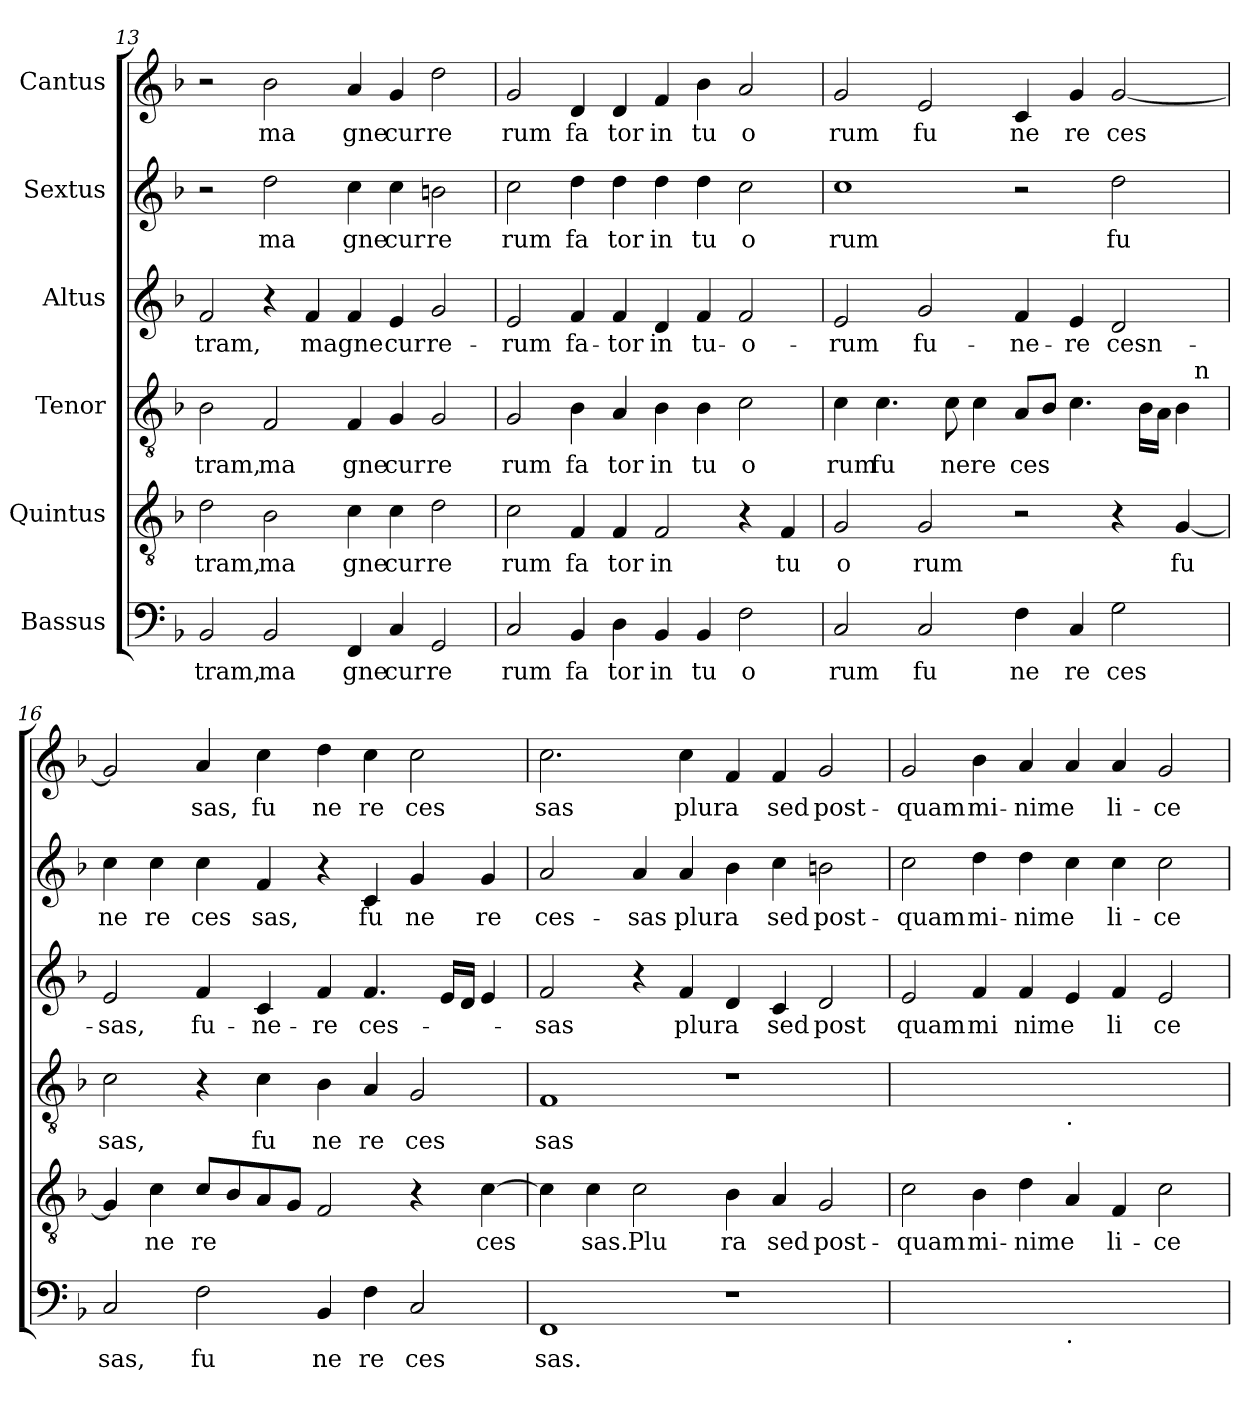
**kern	**text	**kern	**text	**kern	**text	**kern	**text	**kern	**text	**kern	**text
*part6	*part6	*part5	*part5	*part4	*part4	*part3	*part3	*part2	*part2	*part1	*part1
*staff6	*staff6	*staff5	*staff5	*staff4	*staff4	*staff3	*staff3	*staff2	*staff2	*staff1	*staff1
*I"Bassus	*	*I"Quintus	*	*I"Tenor	*	*I"Altus	*	*I"Sextus	*	*I"Cantus	*
!!LO:PB:g=z
*clefF4	*	*clefGv2	*	*clefGv2	*	*clefG2	*	*clefG2	*	*clefG2	*
*k[b-]	*	*k[b-]	*	*k[b-]	*	*k[b-]	*	*k[b-]	*	*k[b-]	*
*F:	*	*F:	*	*F:	*	*F:	*	*F:	*	*F:	*
=13	=13	=13	=13	=13	=13	=13	=13	=13	=13	=13	=13
!	!LO:LY:b	!	!LO:LY:b	!	!LO:LY:b	!	!LO:LY:b	!	!	!	!
2BB-/	tram,	2d\	tram,	2B-\	-tram,	2f/	tram,	2r	.	2r	.
!	!LO:LY:b	!	!LO:LY:b	!	!LO:LY:b	!	!	!	!LO:LY:b	!	!LO:LY:b
2BB-/	ma	2B-\	ma	2F/	ma	4r	.	2dd\	ma	2b-\	ma
!	!	!	!	!	!	!	!LO:LY:b	!	!	!	!
.	.	.	.	.	.	4f/	magne	.	.	.	.
!	!LO:LY:b	!	!LO:LY:b	!	!LO:LY:b	!	!	!	!LO:LY:b	!	!LO:LY:b
4FF/	gne	4c\	gne	4F/	gne	4f/	.	4cc\	gne	4a/	gne
!	!LO:LY:b	!	!LO:LY:b	!	!LO:LY:b	!	!LO:LY:b	!	!LO:LY:b	!	!LO:LY:b
4C/	cur	4c\	cur	4G/	cur	4e/	cur	4cc\	cur	4g/	cur
!	!LO:LY:b	!	!LO:LY:b	!	!LO:LY:b	!	!LO:LY:b	!	!LO:LY:b	!	!LO:LY:b
2GG/	re	2d\	re	2G/	re	2g/	re-	2bn\	re	2dd\	re
=14	=14	=14	=14	=14	=14	=14	=14	=14	=14	=14	=14
!	!LO:LY:b	!	!LO:LY:b	!	!LO:LY:b	!	!LO:LY:b	!	!LO:LY:b	!	!LO:LY:b
2C/	rum	2c\	rum	2G/	rum	2e/	-rum	2cc\	rum	2g/	rum
!	!LO:LY:b	!	!LO:LY:b	!	!LO:LY:b	!	!LO:LY:b	!	!LO:LY:b	!	!LO:LY:b
4BB-/	fa	4F/	fa	4B-\	fa	4f/	fa-	4dd\	fa	4d/	fa
!	!LO:LY:b	!	!LO:LY:b	!	!LO:LY:b	!	!LO:LY:b	!	!LO:LY:b	!	!LO:LY:b
4D\	tor	4F/	tor	4A/	tor	4f/	-tor	4dd\	tor	4d/	tor
!	!LO:LY:b	!	!LO:LY:b	!	!LO:LY:b	!	!LO:LY:b	!	!LO:LY:b	!	!LO:LY:b
4BB-/	in	2F/	in	4B-\	in	4d/	in	4dd\	in	4f/	in
!	!LO:LY:b	!	!	!	!LO:LY:b	!	!LO:LY:b	!	!LO:LY:b	!	!LO:LY:b
4BB-/	tu	.	.	4B-\	tu	4f/	tu-	4dd\	tu	4b-\	tu
!	!LO:LY:b	!	!	!	!LO:LY:b	!	!LO:LY:b	!	!LO:LY:b	!	!LO:LY:b
2F\	o	4r	.	2c\	o	2f/	-o-	2cc\	o	2a/	o
!	!	!	!LO:LY:b	!	!	!	!	!	!	!	!
.	.	4F/	tu	.	.	.	.	.	.	.	.
=15	=15	=15	=15	=15	=15	=15	=15	=15	=15	=15	=15
!	!LO:LY:b	!	!LO:LY:b	!	!LO:LY:b	!	!LO:LY:b	!	!LO:LY:b	!	!LO:LY:b
*	*	*	*	*^	*	*	*	*	*	*	*
2C/	rum	2G/	o	4c\	1ryy	rum	2e/	-rum	1cc	rum	2g/	rum
!	!	!	!	!	!	!LO:LY:b	!	!	!	!	!	!
.	.	.	.	4.c\	.	fu	.	.	.	.	.	.
!	!LO:LY:b	!	!LO:LY:b	!	!	!	!	!LO:LY:b	!	!	!	!LO:LY:b
2C/	fu	2G/	rum	.	.	.	2g/	fu-	.	.	2e/	fu
!	!	!	!	!	!	!LO:LY:b	!	!	!	!	!	!
.	.	.	.	8c\	.	nere	.	.	.	.	.	.
.	.	.	.	4c\	.	.	.	.	.	.	.	.
!	!LO:LY:b	!	!	!	!	!LO:LY:b	!	!LO:LY:b	!	!	!	!LO:LY:b
4F\	ne	2r	.	8A/L	2ryy	ces	4f/	-ne-	2r	.	4c/	ne
.	.	.	.	8B-/J	.	.	.	.	.	.	.	.
!	!LO:LY:b	!	!	!	!	!	!	!LO:LY:b	!	!	!	!LO:LY:b
4C/	re	.	.	4.c\	.	.	4e/	-re	.	.	4g/	re
!	!LO:LY:b	!	!	!	!	!	!	!LO:LY:b	!	!LO:LY:b	!	!LO:LY:b
2G\	ces	4r	.	.	4ryy	.	2d/	cesn-	2dd\	fu	[<2g/	ces
.	.	.	.	16B-\LL	.	.	.	.	.	.	.	.
.	.	.	.	16A\JJ	.	.	.	.	.	.	.	.
!	!	!	!LO:LY:b	!	!	!	!	!	!	!	!	!
.	.	[<4G/	fu	4B-\	16ryy	.	.	.	.	.	.	.
!	!	!	!	!	!LO:TX:a:t=n	!	!	!	!	!	!	!
.	.	.	.	.	8.ryy	.	.	.	.	.	.	.
=16	=16	=16	=16	=16	=16	=16	=16	=16	=16	=16	=16	=16
!	!LO:LY:b	!	!	!	!	!LO:LY:b	!	!LO:LY:b	!	!LO:LY:b	!	!
*	*	*	*	*v	*v	*	*	*	*	*	*	*
2C/	sas,	4G/]	.	2c\	sas,	2e/	-sas,	4cc\	ne	2g/]	.
!	!	!	!LO:LY:b	!	!	!	!	!	!LO:LY:b	!	!
.	.	4c\	ne	.	.	.	.	4cc\	re	.	.
!	!LO:LY:b	!	!LO:LY:b	!	!	!	!LO:LY:b	!	!LO:LY:b	!	!LO:LY:b
2F\	fu	8c/L	re	4r	.	4f/	fu-	4cc\	ces	4a/	sas,
.	.	8B-/	.	.	.	.	.	.	.	.	.
!	!	!	!	!	!LO:LY:b	!	!LO:LY:b	!	!LO:LY:b	!	!LO:LY:b
.	.	8A/	.	4c\	fu	4c/	-ne-	4f/	sas,	4cc\	fu
.	.	8G/J	.	.	.	.	.	.	.	.	.
!	!LO:LY:b	!	!	!	!LO:LY:b	!	!LO:LY:b	!	!	!	!LO:LY:b
4BB-/	ne	2F/	.	4B-\	ne	4f/	-re	4r	.	4dd\	ne
!	!LO:LY:b	!	!	!	!LO:LY:b	!	!LO:LY:b	!	!LO:LY:b	!	!LO:LY:b
4F\	re	.	.	4A/	re	4.f/	ces-	4c/	fu	4cc\	re
!	!LO:LY:b	!	!	!	!LO:LY:b	!	!	!	!LO:LY:b	!	!LO:LY:b
2C/	ces	4r	.	2G/	ces	.	.	4g/	ne	2cc\	ces
.	.	.	.	.	.	16e/LL	.	.	.	.	.
.	.	.	.	.	.	16d/JJ	.	.	.	.	.
!	!	!	!LO:LY:b	!	!	!	!	!	!LO:LY:b	!	!
.	.	[<4c\	ces	.	.	4e/	.	4g/	re	.	.
!!LO:LB:g=z
=17	=17	=17	=17	=17	=17	=17	=17	=17	=17	=17	=17
!	!LO:LY:b	!	!	!	!LO:LY:b	!	!LO:LY:b	!	!LO:LY:b	!	!LO:LY:b
1FF	sas.	4c\]	.	1F	sas	2f/	-sas	2a/	ces-	2.cc\	sas
!	!	!	!LO:LY:b	!	!	!	!	!	!	!	!
.	.	4c\	sas.	.	.	.	.	.	.	.	.
!	!	!	!LO:LY:b	!	!	!	!	!	!LO:LY:b	!	!
.	.	2c\	Plu	.	.	4r	.	4a/	-sas	.	.
!	!	!	!	!	!	!	!LO:LY:b	!	!LO:LY:b	!	!LO:LY:b
.	.	.	.	.	.	4f/	plura	4a/	plura	4cc\	plura
!	!	!	!LO:LY:b	!	!	!	!	!	!	!	!
1r	.	4B-\	-ra	1r	.	4d/	.	4b-\	.	4f/	.
!	!	!	!LO:LY:b	!	!	!	!LO:LY:b	!	!LO:LY:b	!	!LO:LY:b
.	.	4A/	sed	.	.	4c/	sed	4cc\	sed	4f/	sed
!	!	!	!LO:LY:b	!	!	!	!LO:LY:b	!	!LO:LY:b	!	!LO:LY:b
.	.	2G/	post-	.	.	2d/	post	2bn\	post-	2g/	post-
=18	=18	=18	=18	=18	=18	=18	=18	=18	=18	=18	=18
!	!	!	!LO:LY:b	!	!	!	!LO:LY:b	!	!LO:LY:b	!	!LO:LY:b
1ryy	.	2c\	-quam	1ryy	.	2e/	quam	2cc\	-quam	2g/	-quam
!	!	!	!LO:LY:b	!	!	!	!LO:LY:b	!	!LO:LY:b	!	!LO:LY:b
.	.	4B-\	mi-	.	.	4f/	mi	4dd\	mi-	4b-\	mi-
!	!	!	!LO:LY:b	!	!	!	!LO:LY:b	!	!LO:LY:b	!	!LO:LY:b
.	.	4d\	-nime	.	.	4f/	nime	4dd\	-nime	4a/	-nime
!	!	!	!	!LO:TX:b:t=.	!	!	!	!	!	!	!
!LO:TX:b:t=.	!	!	!	!	!	!	!	!	!	!	!
1ryy	.	4A/	.	1ryy	.	4e/	.	4cc\	.	4a/	.
!	!	!	!LO:LY:b	!	!	!	!LO:LY:b	!	!LO:LY:b	!	!LO:LY:b
.	.	4F/	li-	.	.	4f/	li	4cc\	li-	4a/	li-
!	!	!	!LO:LY:b	!	!	!	!LO:LY:b	!	!LO:LY:b	!	!LO:LY:b
.	.	2c\	-ce-	.	.	2e/	ce	2cc\	-ce-	2g/	-ce-
=	=	=	=	=	=	=	=	=	=	=	=
*-	*-	*-	*-	*-	*-	*-	*-	*-	*-	*-	*-
